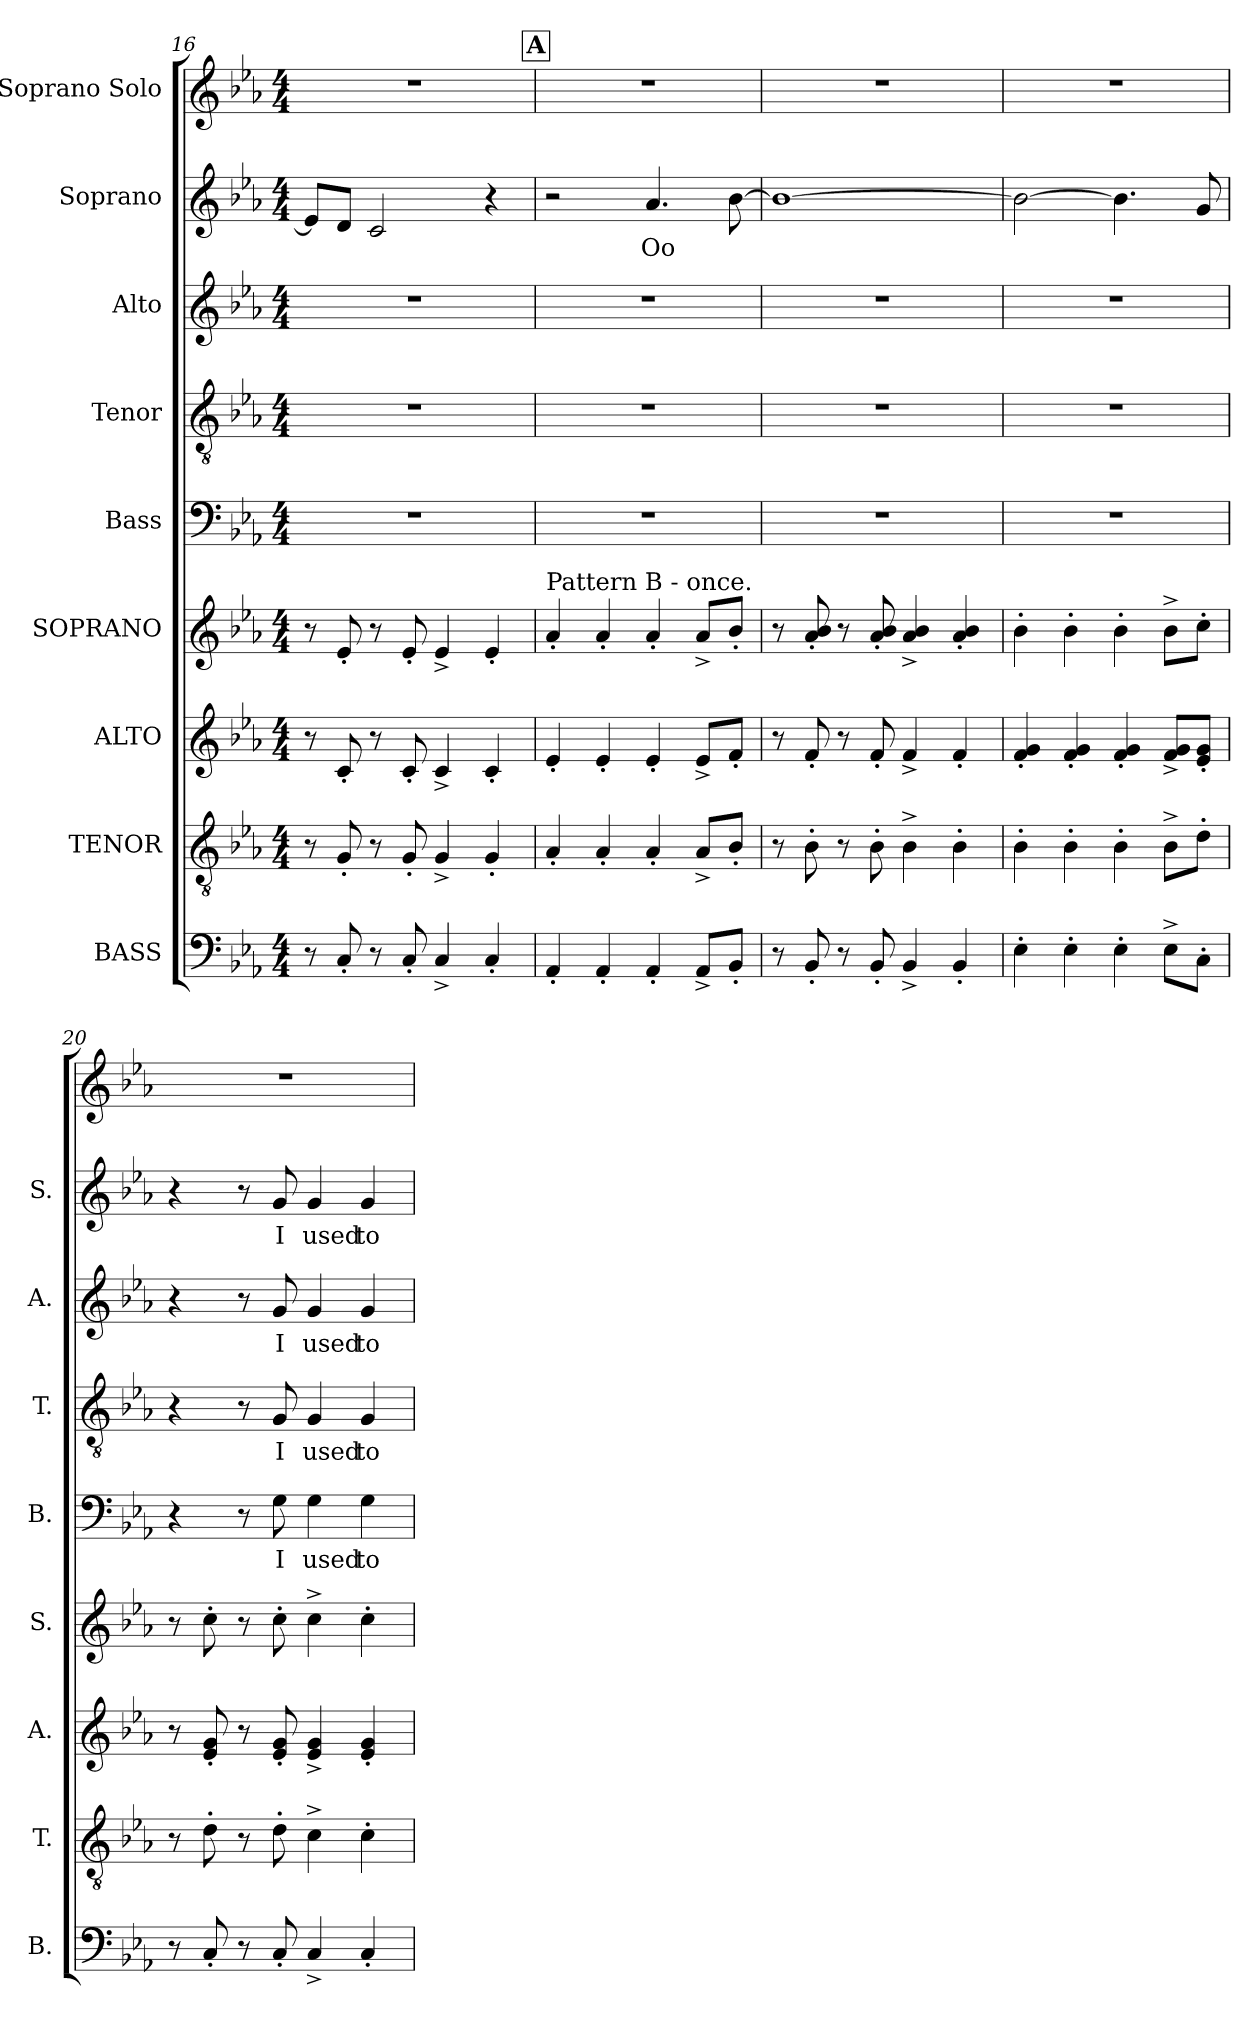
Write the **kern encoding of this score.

**kern	**kern	**kern	**kern	**kern	**text	**kern	**text	**kern	**text	**kern	**text	**kern
*part9	*part8	*part7	*part6	*part5	*part5	*part4	*part4	*part3	*part3	*part2	*part2	*part1
*staff9	*staff8	*staff7	*staff6	*staff5	*staff5	*staff4	*staff4	*staff3	*staff3	*staff2	*staff2	*staff1
*I"BASS	*I"TENOR	*I"ALTO	*I"SOPRANO	*I"Bass	*	*I"Tenor	*	*I"Alto	*	*I"Soprano	*	*I"Soprano Solo
*I'B.	*I'T.	*I'A.	*I'S.	*I'B.	*	*I'T.	*	*I'A.	*	*I'S.	*	*
*clefF4	*clefGv2	*clefG2	*clefG2	*clefF4	*	*clefGv2	*	*clefG2	*	*clefG2	*	*clefG2
*	*ITrd7c12	*	*	*	*	*ITrd7c12	*	*	*	*	*	*
*k[b-e-a-]	*k[b-e-a-]	*k[b-e-a-]	*k[b-e-a-]	*k[b-e-a-]	*	*k[b-e-a-]	*	*k[b-e-a-]	*	*k[b-e-a-]	*	*k[b-e-a-]
*M4/4	*M4/4	*M4/4	*M4/4	*M4/4	*	*M4/4	*	*M4/4	*	*M4/4	*	*M4/4
=16	=16	=16	=16	=16	=16	=16	=16	=16	=16	=16	=16	=16
8r	8r	8r	8r	1r	.	1r	.	1r	.	8e-/L]	.	1r
8C'/	8GG'/	8c'/	8e-'/	.	.	.	.	.	.	8d/J	.	.
8r	8r	8r	8r	.	.	.	.	.	.	2c/	.	.
8C'/	8GG'/	8c'/	8e-'/	.	.	.	.	.	.	.	.	.
4C^/	4GG^/	4c^/	4e-^/	.	.	.	.	.	.	.	.	.
4C'/	4GG'/	4c'/	4e-'/	.	.	.	.	.	.	4r	.	.
!!LO:LB:g=z
!!LO:REH:place=s1:a:B:fs=14.284:t=A
=17	=17	=17	=17	=17	=17	=17	=17	=17	=17	=17	=17	=17
!	!	!	!LO:TX:a:t=Pattern B - once.	!	!	!	!	!	!	!	!	!
4AA-'/	4AA-'/	4e-'/	4a-'/	1r	.	1r	.	1r	.	2r	.	1r
4AA-'/	4AA-'/	4e-'/	4a-'/	.	.	.	.	.	.	.	.	.
4AA-'/	4AA-'/	4e-'/	4a-'/	.	.	.	.	.	.	4.a-/	Oo	.
8AA-^/L	8AA-^/L	8e-^/L	8a-^/L	.	.	.	.	.	.	.	.	.
8BB-'/J	8BB-'/J	8f'/J	8b-'/J	.	.	.	.	.	.	[8b-\	.	.
=18	=18	=18	=18	=18	=18	=18	=18	=18	=18	=18	=18	=18
8r	8r	8r	8r	1r	.	1r	.	1r	.	1b-_	.	1r
8BB-'/	8BB-'\	8f'/	8a-/' 8b-/'	.	.	.	.	.	.	.	.	.
8r	8r	8r	8r	.	.	.	.	.	.	.	.	.
8BB-'/	8BB-'\	8f'/	8a-/' 8b-/'	.	.	.	.	.	.	.	.	.
4BB-^/	4BB-^\	4f^/	4a-/^ 4b-/^	.	.	.	.	.	.	.	.	.
4BB-'/	4BB-'\	4f'/	4a-/' 4b-/'	.	.	.	.	.	.	.	.	.
=19	=19	=19	=19	=19	=19	=19	=19	=19	=19	=19	=19	=19
4E-'\	4BB-'\	4f/' 4g/'	4b-'\	1r	.	1r	.	1r	.	2b-\_	.	1r
4E-'\	4BB-'\	4f/' 4g/'	4b-'\	.	.	.	.	.	.	.	.	.
4E-'\	4BB-'\	4f/' 4g/'	4b-'\	.	.	.	.	.	.	4.b-\]	.	.
8E-^\L	8BB-^\L	8f/^ 8g/^L	8b-^\L	.	.	.	.	.	.	.	.	.
8C'\J	8D'\J	8e-/' 8g/'J	8cc'\J	.	.	.	.	.	.	8g/	.	.
=20	=20	=20	=20	=20	=20	=20	=20	=20	=20	=20	=20	=20
8r	8r	8r	8r	4r	.	4r	.	4r	.	4r	.	1r
8C'/	8D'\	8e-/' 8g/'	8cc'\	.	.	.	.	.	.	.	.	.
8r	8r	8r	8r	8r	.	8r	.	8r	.	8r	.	.
8C'/	8D'\	8e-/' 8g/'	8cc'\	8G\	I	8GG/	I	8g/	I	8g/	I	.
4C^/	4C^\	4e-/^ 4g/^	4cc^\	4G\	used	4GG/	used	4g/	used	4g/	used	.
4C'/	4C'\	4e-/' 4g/'	4cc'\	4G\	to	4GG/	to	4g/	to	4g/	to	.
=	=	=	=	=	=	=	=	=	=	=	=	=
*-	*-	*-	*-	*-	*-	*-	*-	*-	*-	*-	*-	*-
